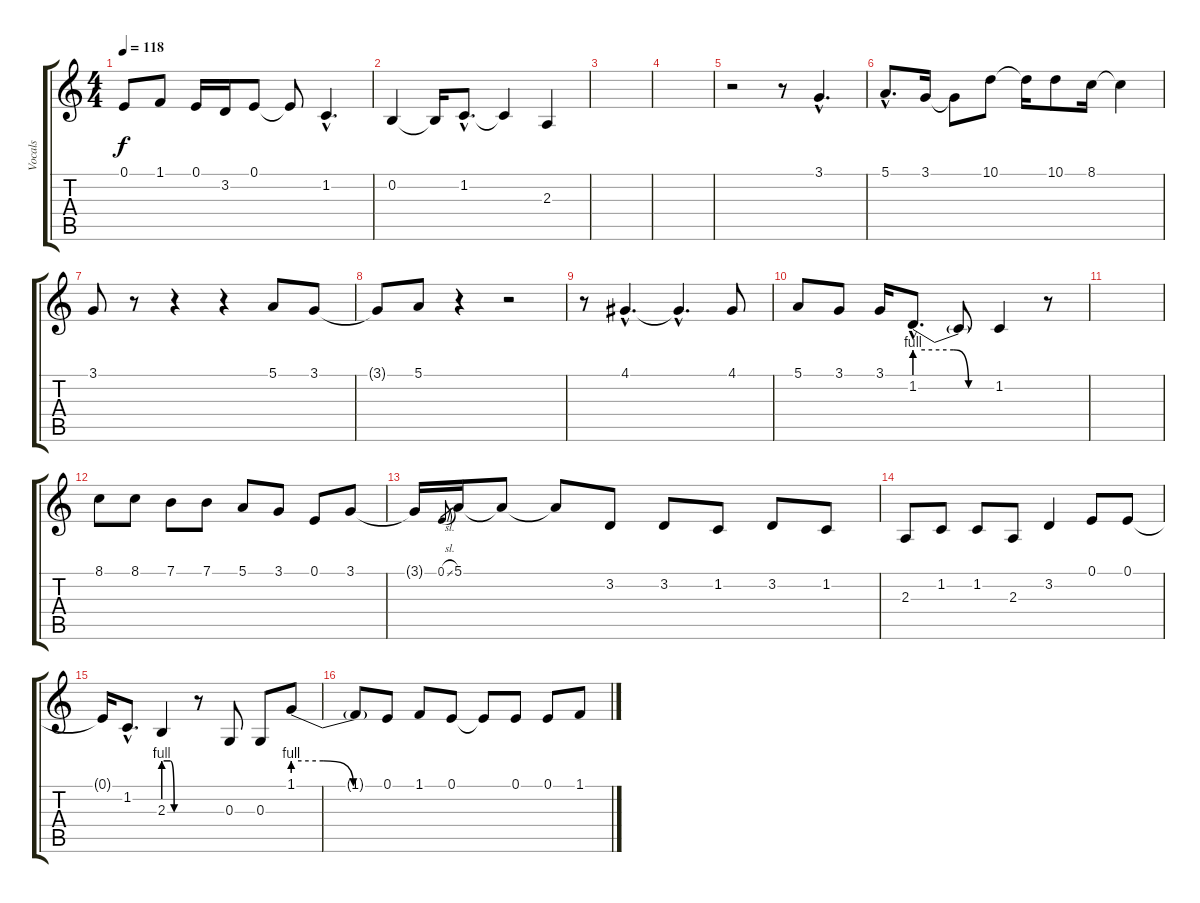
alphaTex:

\track ("Vocals" "Vocals") {instrument clarinet}
\staff {score tabs}
\tuning (E4 B3 G3 D3 A2 E2) {hide}
\ts (4 4)
\tempo 118
\clef g2
\ks c
0.1.8{dy f} 1.1.8 0.1.16 3.2.16 0.1.8 0.1{t}.8 1.2{hac}.4{d} |
0.2.4 0.2{t}.16 1.2{hac}.8{d} 1.2{t}.4 2.3.4 |
|
|
r.2 r.8 3.1{hac}.4{d} |
5.1{hac}.8{d} 3.1.16 3.1{t}.8 10.1.8 10.1{t}.16 10.1.8 8.1.16 8.1{t}.4 |
3.1.8 r.8 r.4 r.4 5.1.8 3.1.8 |
3.1{t}.8 5.1.8 r.4 r.2 |
r.8 4.1{hac}.4{d} 4.1{hac t}.4{d} 4.1.8 |
5.1.8 3.1.8 3.1.16 1.2{be (custom 0 4 29 4 40 0 60 0) hac}.8{d} 1.2{t}.8 1.2.4 r.8 |
|
8.1.8 8.1.8 7.1.8 7.1.8 5.1.8 3.1.8 0.1.8 3.1.8 |
3.1{t}.16 0.1{sl}.8{gr} 5.1.16 5.1{t}.8 5.1{t}.8 3.2.8 3.2.8 1.2.8 3.2.8 1.2.8 |
2.3.8 1.2.8 1.2.8 2.3.8 3.2.4 0.1.8 0.1.8 |
0.1{t}.16 1.2{hac}.8{d} 2.3{be (custom 0 4 15 4 24 0 40 0 60 0)}.4 r.8 0.3.8 0.3.8 1.1{be (custom 0 4 20 4 40 0 60 0)}.8 |
1.1{t}.8 0.1.8 1.1.8 0.1.8 0.1{t}.8 0.1.8 0.1.8 1.1.8
